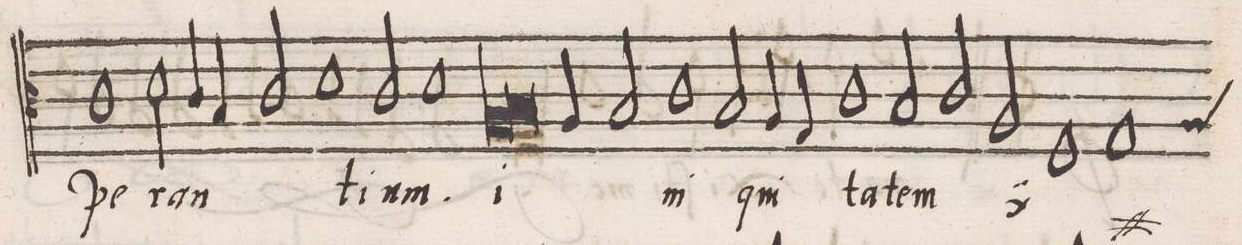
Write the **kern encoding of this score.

**kern	**text
*I"ALTVS	*
*clefC3	*
*k[]	*
*met(C|)	*
*M2/1	*
1c	-pe-
2d\	-ran-
4c/	.
4B/	.
=29	=29
2c/	.
1d	.
2c/	-ti-
=30	=30
1d	-um.
*lig	*
1A	i-
=31	=31
*col	*
2.B/	.
*Xlig	*
4A/	.
*Xcol	*
2B/	.
1c	-ni-
=32	=32
2B/	.
4A/	-qui-
4G/	.
1c	-ta-
=33	=33
2B/	-tem
2c/	.
*	*ij
2A/	i-
=34	=34
1F	-ni-
*custos:A	*
1G	-qui-
=35	=35
*-	*-
